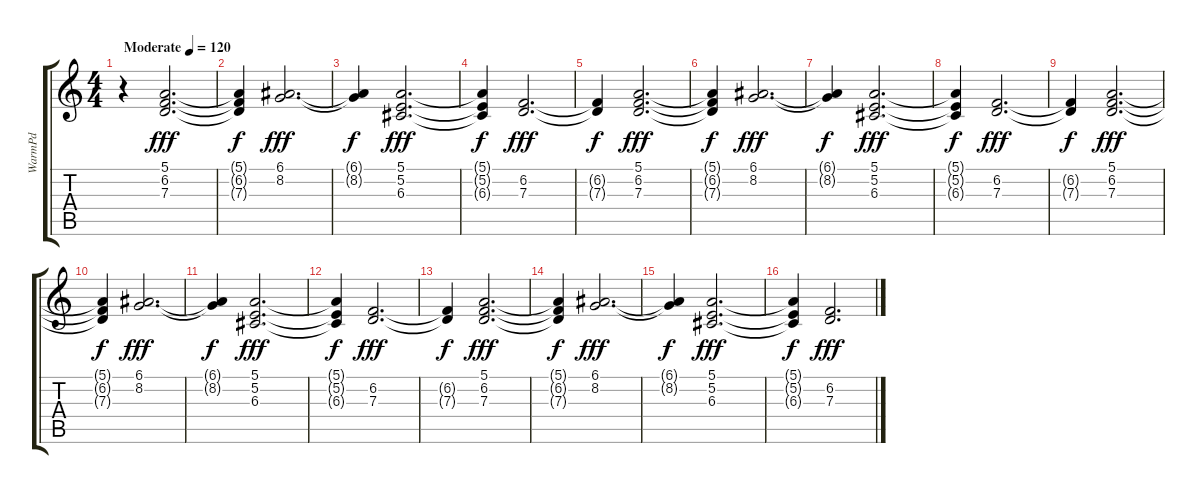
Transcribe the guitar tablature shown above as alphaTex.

\track ("WarmPd" "WarmPd") {instrument pad2warm}
\staff {score tabs}
\tuning (E4 B3 G3 D3 A2 E2) {hide}
\ts (4 4)
\tempo (120 "Moderate")
\clef g2
\ks c
r.4{dy fff instrument pad2warm} (5.1 6.2 7.3).2{d} |
(5.1{t} 6.2{t} 7.3{t}).4{dy f} (6.1 8.2).2{d dy fff} |
(6.1{t} 8.2{t}).4{dy f} (5.1 5.2 6.3).2{d dy fff} |
(5.1{t} 5.2{t} 6.3{t}).4{dy f} (6.2 7.3).2{d dy fff} |
(6.2{t} 7.3{t}).4{dy f} (5.1 6.2 7.3).2{d dy fff} |
(5.1{t} 6.2{t} 7.3{t}).4{dy f} (6.1 8.2).2{d dy fff} |
(6.1{t} 8.2{t}).4{dy f} (5.1 5.2 6.3).2{d dy fff} |
(5.1{t} 5.2{t} 6.3{t}).4{dy f} (6.2 7.3).2{d dy fff} |
(6.2{t} 7.3{t}).4{dy f} (5.1 6.2 7.3).2{d dy fff} |
(5.1{t} 6.2{t} 7.3{t}).4{dy f} (6.1 8.2).2{d dy fff} |
(6.1{t} 8.2{t}).4{dy f} (5.1 5.2 6.3).2{d dy fff} |
(5.1{t} 5.2{t} 6.3{t}).4{dy f} (6.2 7.3).2{d dy fff} |
(6.2{t} 7.3{t}).4{dy f} (5.1 6.2 7.3).2{d dy fff} |
(5.1{t} 6.2{t} 7.3{t}).4{dy f} (6.1 8.2).2{d dy fff} |
(6.1{t} 8.2{t}).4{dy f} (5.1 5.2 6.3).2{d dy fff} |
(5.1{t} 5.2{t} 6.3{t}).4{dy f} (6.2 7.3).2{d dy fff}
